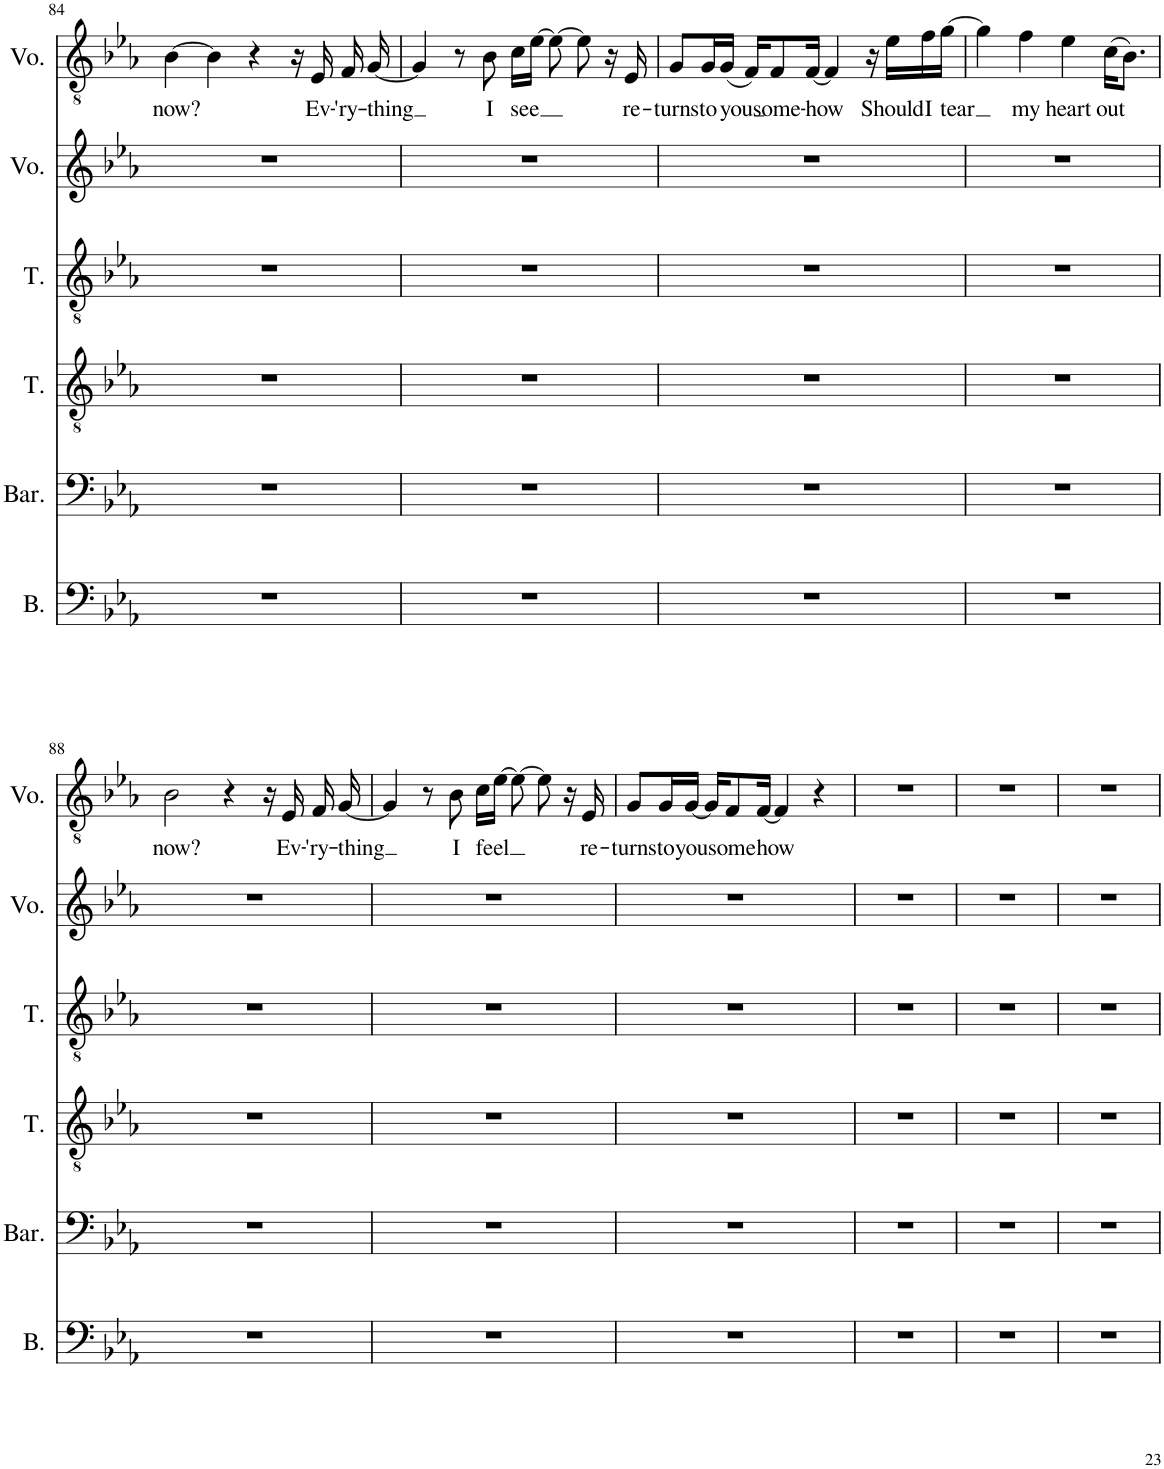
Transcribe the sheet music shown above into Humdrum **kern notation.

**kern	**kern	**kern	**kern	**kern	**kern	**text
*part6	*part5	*part4	*part3	*part2	*part1	*part1
*staff6	*staff5	*staff4	*staff3	*staff2	*staff1	*staff1
*I"Bass	*I"Baritone	*I"Tenor	*I"Tenor	*I"Voice	*I"Voice	*
*I'B.	*I'Bar.	*I'T.	*I'T.	*I'Vo.	*I'Vo.	*
!!LO:PB:g=z
*clefF4	*clefF4	*clefGv2	*clefGv2	*clefG2	*clefGv2	*
*k[b-e-a-]	*k[b-e-a-]	*k[b-e-a-]	*k[b-e-a-]	*k[b-e-a-]	*k[b-e-a-]	*
*M4/4	*M4/4	*M4/4	*M4/4	*M4/4	*M4/4	*
=84	=84	=84	=84	=84	=84	=84
!	!	!	!	!	!	!LO:LY:b
1r	1r	1r	1r	1r	[4B-\	now?
.	.	.	.	.	4B-\]	.
.	.	.	.	.	4r	.
.	.	.	.	.	16r	.
!	!	!	!	!	!	!LO:LY:b
.	.	.	.	.	16E-/	Ev-
!	!	!	!	!	!	!LO:LY:b
.	.	.	.	.	16F/	-'ry-
!	!	!	!	!	!	!LO:LY:b
.	.	.	.	.	[16G/	-thing
=85	=85	=85	=85	=85	=85	=85
1r	1r	1r	1r	1r	4G/]	.
.	.	.	.	.	8r	.
!	!	!	!	!	!	!LO:LY:b
.	.	.	.	.	8B-\	I
!	!	!	!	!	!	!LO:LY:b
.	.	.	.	.	16c\LL	see
.	.	.	.	.	[16e-\JJ	.
.	.	.	.	.	8e-\_	.
.	.	.	.	.	8e-\]	.
.	.	.	.	.	16r	.
!	!	!	!	!	!	!LO:LY:b
.	.	.	.	.	16E-/	re-
=86	=86	=86	=86	=86	=86	=86
!	!	!	!	!	!	!LO:LY:b
1r	1r	1r	1r	1r	8G/L	-turns
!	!	!	!	!	!	!LO:LY:b
.	.	.	.	.	16G/L	to
!	!	!	!	!	!	!LO:LY:b
.	.	.	.	.	(<16G/JJ	you
.	.	.	.	.	16F/KL)	.
!	!	!	!	!	!	!LO:LY:b
.	.	.	.	.	8F/	some-
!	!	!	!	!	!	!LO:LY:b
.	.	.	.	.	[16F/Jk	-how
.	.	.	.	.	4F/]	.
.	.	.	.	.	16r	.
!	!	!	!	!	!	!LO:LY:b
.	.	.	.	.	16e-\LL	Should
!	!	!	!	!	!	!LO:LY:b
.	.	.	.	.	16f\	I
!	!	!	!	!	!	!LO:LY:b
.	.	.	.	.	[16g\JJ	tear
=87	=87	=87	=87	=87	=87	=87
1r	1r	1r	1r	1r	4g\]	.
!	!	!	!	!	!	!LO:LY:b
.	.	.	.	.	4f\	my
!	!	!	!	!	!	!LO:LY:b
.	.	.	.	.	4e-\	heart
!	!	!	!	!	!	!LO:LY:b
.	.	.	.	.	(>16c\KL	out
.	.	.	.	.	8.B-\J)	.
!!LO:LB:g=z
=88	=88	=88	=88	=88	=88	=88
!	!	!	!	!	!	!LO:LY:b
1r	1r	1r	1r	1r	2B-\	now?
.	.	.	.	.	4r	.
.	.	.	.	.	16r	.
!	!	!	!	!	!	!LO:LY:b
.	.	.	.	.	16E-/	Ev-
!	!	!	!	!	!	!LO:LY:b
.	.	.	.	.	16F/	-'ry-
!	!	!	!	!	!	!LO:LY:b
.	.	.	.	.	[16G/	-thing
=89	=89	=89	=89	=89	=89	=89
1r	1r	1r	1r	1r	4G/]	.
.	.	.	.	.	8r	.
!	!	!	!	!	!	!LO:LY:b
.	.	.	.	.	8B-\	I
!	!	!	!	!	!	!LO:LY:b
.	.	.	.	.	16c\LL	feel
.	.	.	.	.	[16e-\JJ	.
.	.	.	.	.	8e-\_	.
.	.	.	.	.	8e-\]	.
.	.	.	.	.	16r	.
!	!	!	!	!	!	!LO:LY:b
.	.	.	.	.	16E-/	re-
=90	=90	=90	=90	=90	=90	=90
!	!	!	!	!	!	!LO:LY:b
1r	1r	1r	1r	1r	8G/L	-turns
!	!	!	!	!	!	!LO:LY:b
.	.	.	.	.	16G/L	to
!	!	!	!	!	!	!LO:LY:b
.	.	.	.	.	[16G/JJ	you
.	.	.	.	.	16G/KL]	.
!	!	!	!	!	!	!LO:LY:b
.	.	.	.	.	8F/	some
!	!	!	!	!	!	!LO:LY:b
.	.	.	.	.	[16F/Jk	how
.	.	.	.	.	4F/]	.
.	.	.	.	.	4r	.
=91	=91	=91	=91	=91	=91	=91
1r	1r	1r	1r	1r	1r	.
=92	=92	=92	=92	=92	=92	=92
1r	1r	1r	1r	1r	1r	.
=93	=93	=93	=93	=93	=93	=93
1r	1r	1r	1r	1r	1r	.
=	=	=	=	=	=	=
*-	*-	*-	*-	*-	*-	*-
